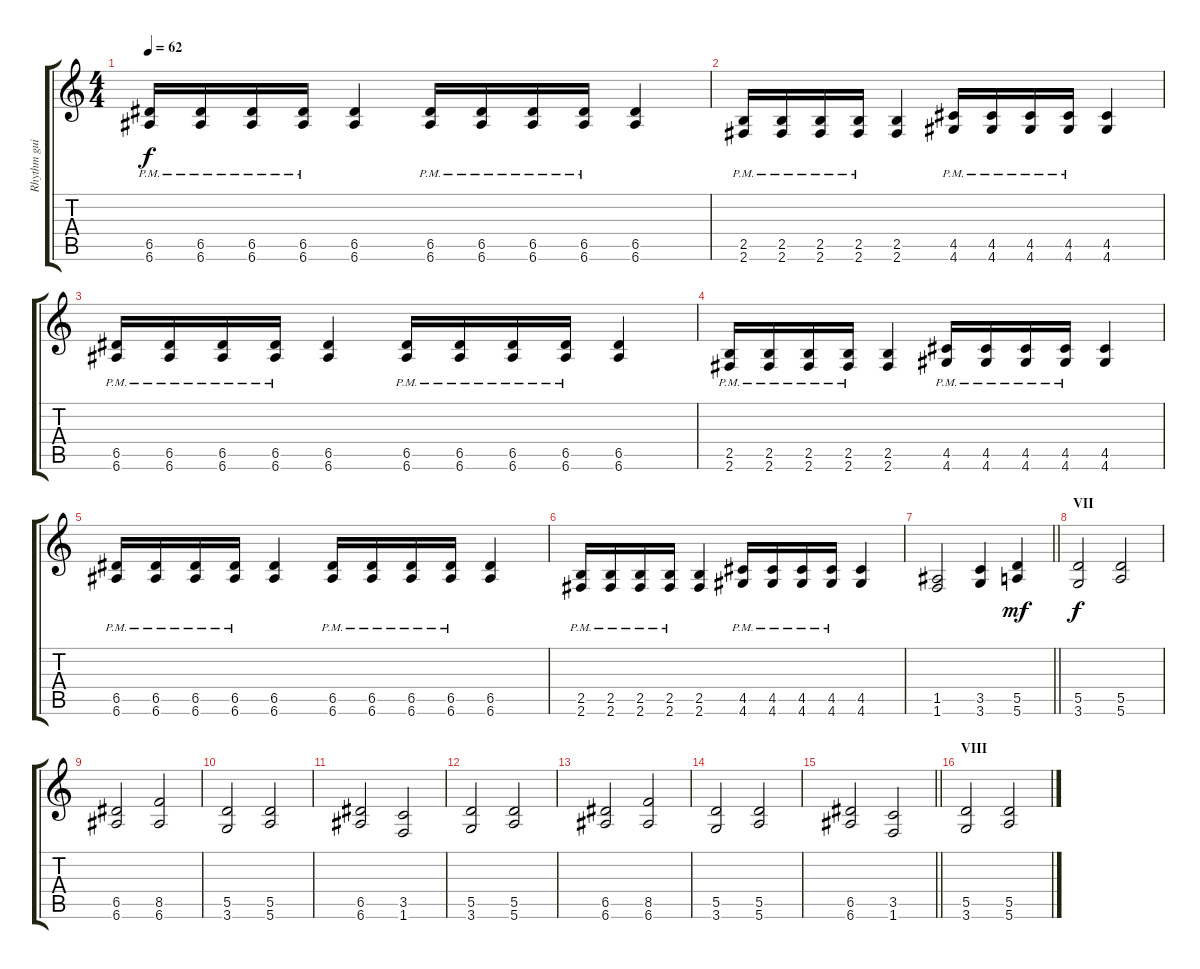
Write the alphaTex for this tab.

\track ("Rhythm guitar" "Rhythm gui") {instrument distortionguitar}
\staff {score tabs}
\tuning (E4 B3 G3 D3 A2 E2) {hide}
\ts (4 4)
\tempo 62
\clef g2
\ks c
(6.5{pm} 6.6{pm}).16{dy f} (6.5{pm} 6.6{pm}).16 (6.5{pm} 6.6{pm}).16 (6.5{pm} 6.6{pm}).16 (6.5 6.6).4 (6.5{pm} 6.6{pm}).16 (6.5{pm} 6.6{pm}).16 (6.5{pm} 6.6{pm}).16 (6.5{pm} 6.6{pm}).16 (6.5 6.6).4 |
(2.5{pm} 2.6{pm}).16 (2.5{pm} 2.6{pm}).16 (2.5{pm} 2.6{pm}).16 (2.5{pm} 2.6{pm}).16 (2.5 2.6).4 (4.5{pm} 4.6{pm}).16 (4.5{pm} 4.6{pm}).16 (4.5{pm} 4.6{pm}).16 (4.5{pm} 4.6{pm}).16 (4.5 4.6).4 |
(6.5{pm} 6.6{pm}).16 (6.5{pm} 6.6{pm}).16 (6.5{pm} 6.6{pm}).16 (6.5{pm} 6.6{pm}).16 (6.5 6.6).4 (6.5{pm} 6.6{pm}).16 (6.5{pm} 6.6{pm}).16 (6.5{pm} 6.6{pm}).16 (6.5{pm} 6.6{pm}).16 (6.5 6.6).4 |
(2.5{pm} 2.6{pm}).16 (2.5{pm} 2.6{pm}).16 (2.5{pm} 2.6{pm}).16 (2.5{pm} 2.6{pm}).16 (2.5 2.6).4 (4.5{pm} 4.6{pm}).16 (4.5{pm} 4.6{pm}).16 (4.5{pm} 4.6{pm}).16 (4.5{pm} 4.6{pm}).16 (4.5 4.6).4 |
(6.5{pm} 6.6{pm}).16 (6.5{pm} 6.6{pm}).16 (6.5{pm} 6.6{pm}).16 (6.5{pm} 6.6{pm}).16 (6.5 6.6).4 (6.5{pm} 6.6{pm}).16 (6.5{pm} 6.6{pm}).16 (6.5{pm} 6.6{pm}).16 (6.5{pm} 6.6{pm}).16 (6.5 6.6).4 |
(2.5{pm} 2.6{pm}).16 (2.5{pm} 2.6{pm}).16 (2.5{pm} 2.6{pm}).16 (2.5{pm} 2.6{pm}).16 (2.5 2.6).4 (4.5{pm} 4.6{pm}).16 (4.5{pm} 4.6{pm}).16 (4.5{pm} 4.6{pm}).16 (4.5{pm} 4.6{pm}).16 (4.5 4.6).4 |
\barLineRight lightlight
(1.5 1.6).2 (3.5 3.6).4 (5.5 5.6).4{dy mf} |
\section ("" "VII")
(5.5 3.6).2{dy f} (5.5 5.6).2 |
(6.5 6.6).2 (8.5 6.6).2 |
(5.5 3.6).2 (5.5 5.6).2 |
(6.5 6.6).2 (3.5 1.6).2 |
(5.5 3.6).2 (5.5 5.6).2 |
(6.5 6.6).2 (8.5 6.6).2 |
(5.5 3.6).2 (5.5 5.6).2 |
\barLineRight lightlight
(6.5 6.6).2 (3.5 1.6).2 |
\section ("" "VIII")
(5.5 3.6).2 (5.5 5.6).2
